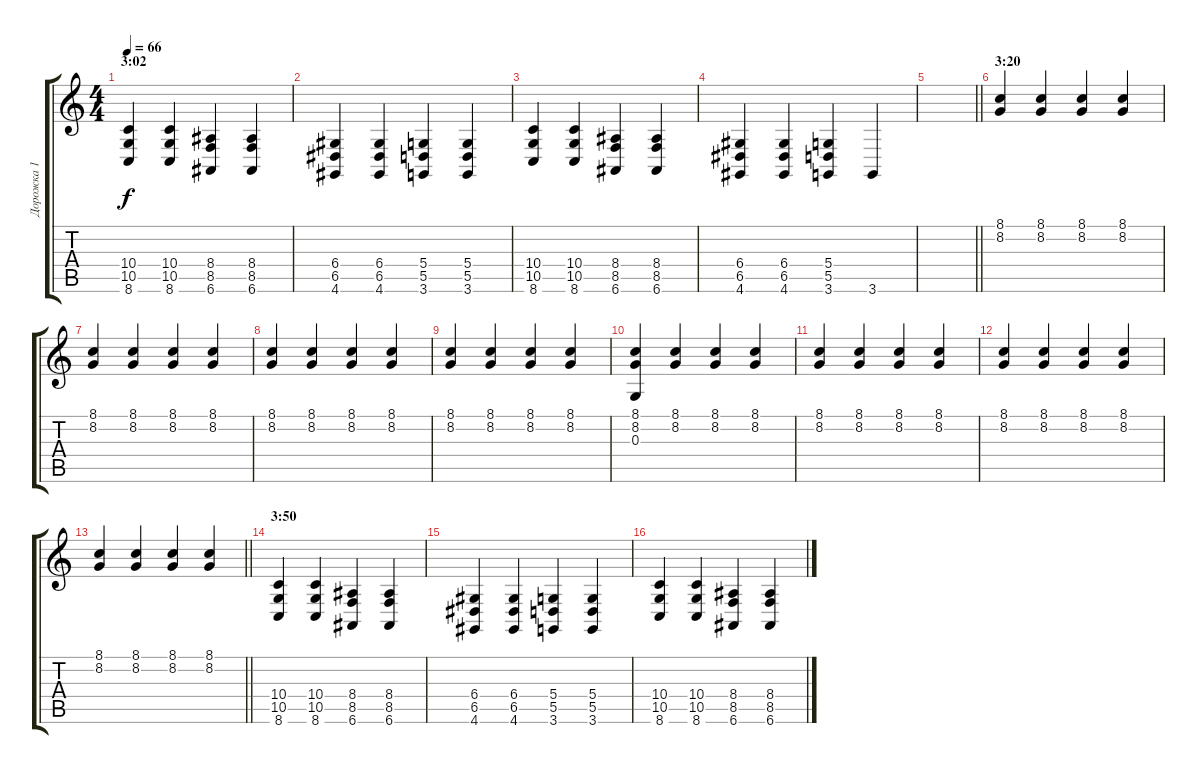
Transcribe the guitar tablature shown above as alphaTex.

\track ("Дорожка 1" "Дорожка 1") {instrument acousticgrandpiano}
\staff {score tabs}
\tuning (E4 B3 G3 D3 A2 E2) {hide}
\ts (4 4)
\section ("" "3:02")
\tempo 66
\clef g2
\ks c
(10.4 10.5 8.6).4{dy f} (10.4 10.5 8.6).4 (8.4 8.5 6.6).4 (8.4 8.5 6.6).4 |
(6.4 6.5 4.6).4 (6.4 6.5 4.6).4 (5.4 5.5 3.6).4 (5.4 5.5 3.6).4 |
(10.4 10.5 8.6).4 (10.4 10.5 8.6).4 (8.4 8.5 6.6).4 (8.4 8.5 6.6).4 |
(6.4 6.5 4.6).4 (6.4 6.5 4.6).4 (5.4 5.5 3.6).4 3.6.4 |
\barLineRight lightlight
|
\section ("" "3:20")
(8.1 8.2).4{volume 12} (8.1 8.2).4 (8.1 8.2).4 (8.1 8.2).4 |
(8.1 8.2).4 (8.1 8.2).4 (8.1 8.2).4 (8.1 8.2).4 |
(8.1 8.2).4{volume 12} (8.1 8.2).4 (8.1 8.2).4 (8.1 8.2).4 |
(8.1 8.2).4 (8.1 8.2).4 (8.1 8.2).4 (8.1 8.2).4 |
(8.1 8.2 0.3).4{volume 12} (8.1 8.2).4 (8.1 8.2).4 (8.1 8.2).4 |
(8.1 8.2).4 (8.1 8.2).4 (8.1 8.2).4 (8.1 8.2).4 |
(8.1 8.2).4{volume 12} (8.1 8.2).4 (8.1 8.2).4 (8.1 8.2).4 |
\barLineRight lightlight
(8.1 8.2).4 (8.1 8.2).4 (8.1 8.2).4 (8.1 8.2).4 |
\section ("" "3:50")
(10.4 10.5 8.6).4 (10.4 10.5 8.6).4 (8.4 8.5 6.6).4 (8.4 8.5 6.6).4 |
(6.4 6.5 4.6).4 (6.4 6.5 4.6).4 (5.4 5.5 3.6).4 (5.4 5.5 3.6).4 |
(10.4 10.5 8.6).4 (10.4 10.5 8.6).4 (8.4 8.5 6.6).4 (8.4 8.5 6.6).4
